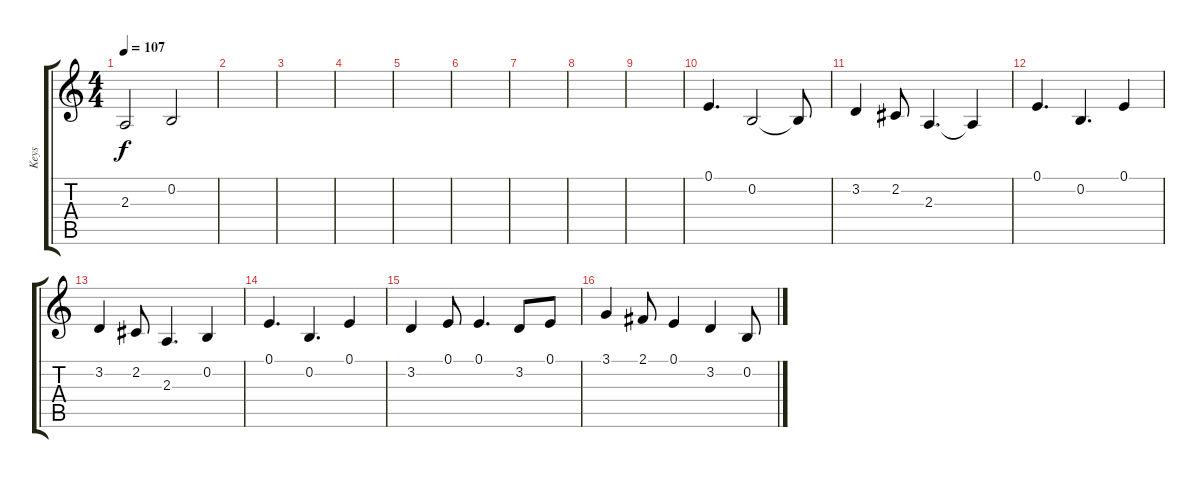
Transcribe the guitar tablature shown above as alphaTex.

\track ("Keys" "Keys") {instrument stringensemble1}
\staff {score tabs}
\tuning (E4 B3 G3 D3 A2 E2) {hide}
\ts (4 4)
\tempo 107
\clef g2
\ks c
2.3{t}.2{dy f} 0.2.2 |
|
|
|
|
|
|
|
|
0.1.4{d} 0.2.2 0.2{t}.8 |
3.2.4 2.2.8 2.3.4{d} 2.3{t}.4 |
0.1.4{d} 0.2.4{d} 0.1.4 |
3.2.4 2.2.8 2.3.4{d} 0.2.4 |
0.1.4{d} 0.2.4{d} 0.1.4 |
3.2.4 0.1.8 0.1.4{d} 3.2.8 0.1.8 |
3.1.4 2.1.8 0.1.4 3.2.4 0.2.8
